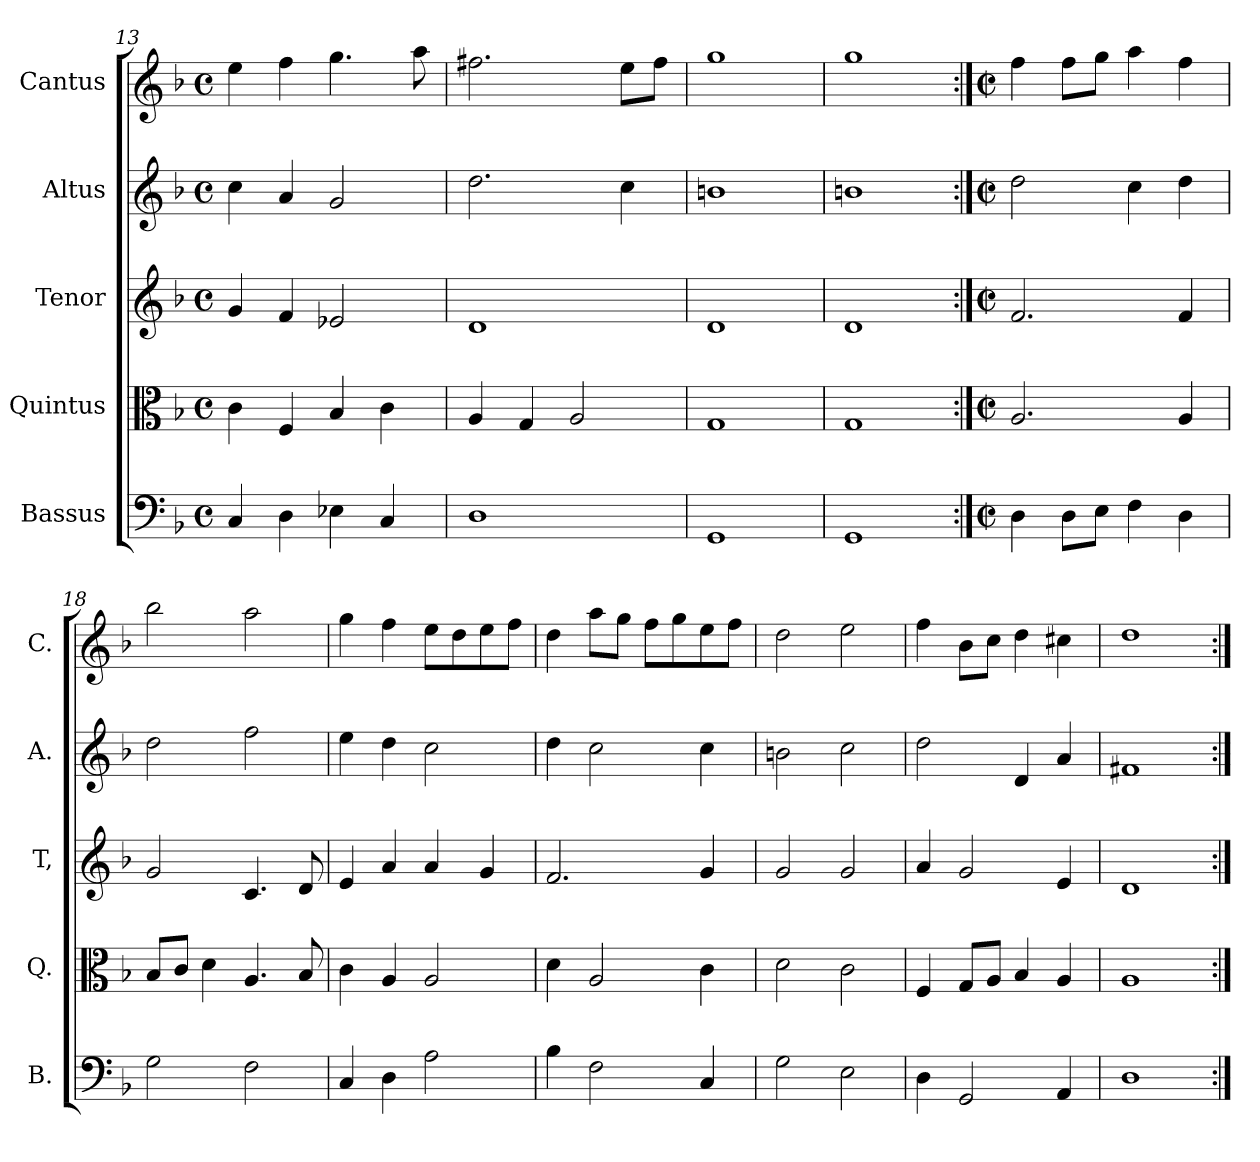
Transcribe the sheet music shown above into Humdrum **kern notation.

**kern	**kern	**kern	**kern	**kern
*part5	*part4	*part3	*part2	*part1
*staff5	*staff4	*staff3	*staff2	*staff1
*I"Bassus	*I"Quintus	*I"Tenor	*I"Altus	*I"Cantus
*I'B.	*I'Q.	*I'T,	*I'A.	*I'C.
*clefF4	*clefC3	*clefG2	*clefG2	*clefG2
*k[b-]	*k[b-]	*k[b-]	*k[b-]	*k[b-]
*F:	*F:	*F:	*F:	*F:
*M4/4	*M4/4	*M4/4	*M4/4	*M4/4
*met(c)	*met(c)	*met(c)	*met(c)	*met(c)
=13	=13	=13	=13	=13
4C/	4c\	4g/	4cc\	4ee\
4D\	4F/	4f/	4a/	4ff\
4E-X\	4B-/	2e-X/	2g/	4.gg\
4C/	4c\	.	.	.
.	.	.	.	8aa\
=14	=14	=14	=14	=14
1D\	4A/	1d/	2.dd\	2.ff#X\
.	4G/	.	.	.
.	2A/	.	.	.
.	.	.	4cc\	8ee\L
.	.	.	.	8ff#\J
=15	=15	=15	=15	=15
1GG/	1G/	1d/	1bn\	1gg\
=16	=16	=16	=16	=16
1GG/	1G/	1d/	1bn\	1gg\
!!LO:LB:g=z
=17:|!	=17:|!	=17:|!	=17:|!	=17:|!
*M2/2	*M2/2	*M2/2	*M2/2	*M2/2
*met(c|)	*met(c|)	*met(c|)	*met(c|)	*met(c|)
4D\	2.A/	2.f/	2dd\	4ff\
8D\L	.	.	.	8ff\L
8E\J	.	.	.	8gg\J
4F\	.	.	4cc\	4aa\
4D\	4A/	4f/	4dd\	4ff\
=18	=18	=18	=18	=18
2G\	8B-/L	2g/	2dd\	2bb-\
.	8c/J	.	.	.
.	4d\	.	.	.
2F\	4.A/	4.c/	2ff\	2aa\
.	8B-/	8d/	.	.
=19	=19	=19	=19	=19
4C/	4c\	4e/	4ee\	4gg\
4D\	4A/	4a/	4dd\	4ff\
2A\	2A/	4a/	2cc\	8ee\L
.	.	.	.	8dd\
.	.	4g/	.	8ee\
.	.	.	.	8ff\J
=20	=20	=20	=20	=20
4B-\	4d\	2.f/	4dd\	4dd\
2F\	2A/	.	2cc\	8aa\L
.	.	.	.	8gg\J
.	.	.	.	8ff\L
.	.	.	.	8gg\
4C/	4c\	4g/	4cc\	8ee\
.	.	.	.	8ff\J
=21	=21	=21	=21	=21
2G\	2d\	2g/	2bn\	2dd\
2E\	2c\	2g/	2cc\	2ee\
=22	=22	=22	=22	=22
4D\	4F/	4a/	2dd\	4ff\
2GG/	8G/L	2g/	.	8b-\L
.	8A/J	.	.	8cc\J
.	4B-/	.	4d/	4dd\
4AA/	4A/	4e/	4a/	4cc#X\
=23	=23	=23	=23	=23
1D\	1A/	1d/	1f#X/	1dd\
=:|!	=:|!	=:|!	=:|!	=:|!
*-	*-	*-	*-	*-
